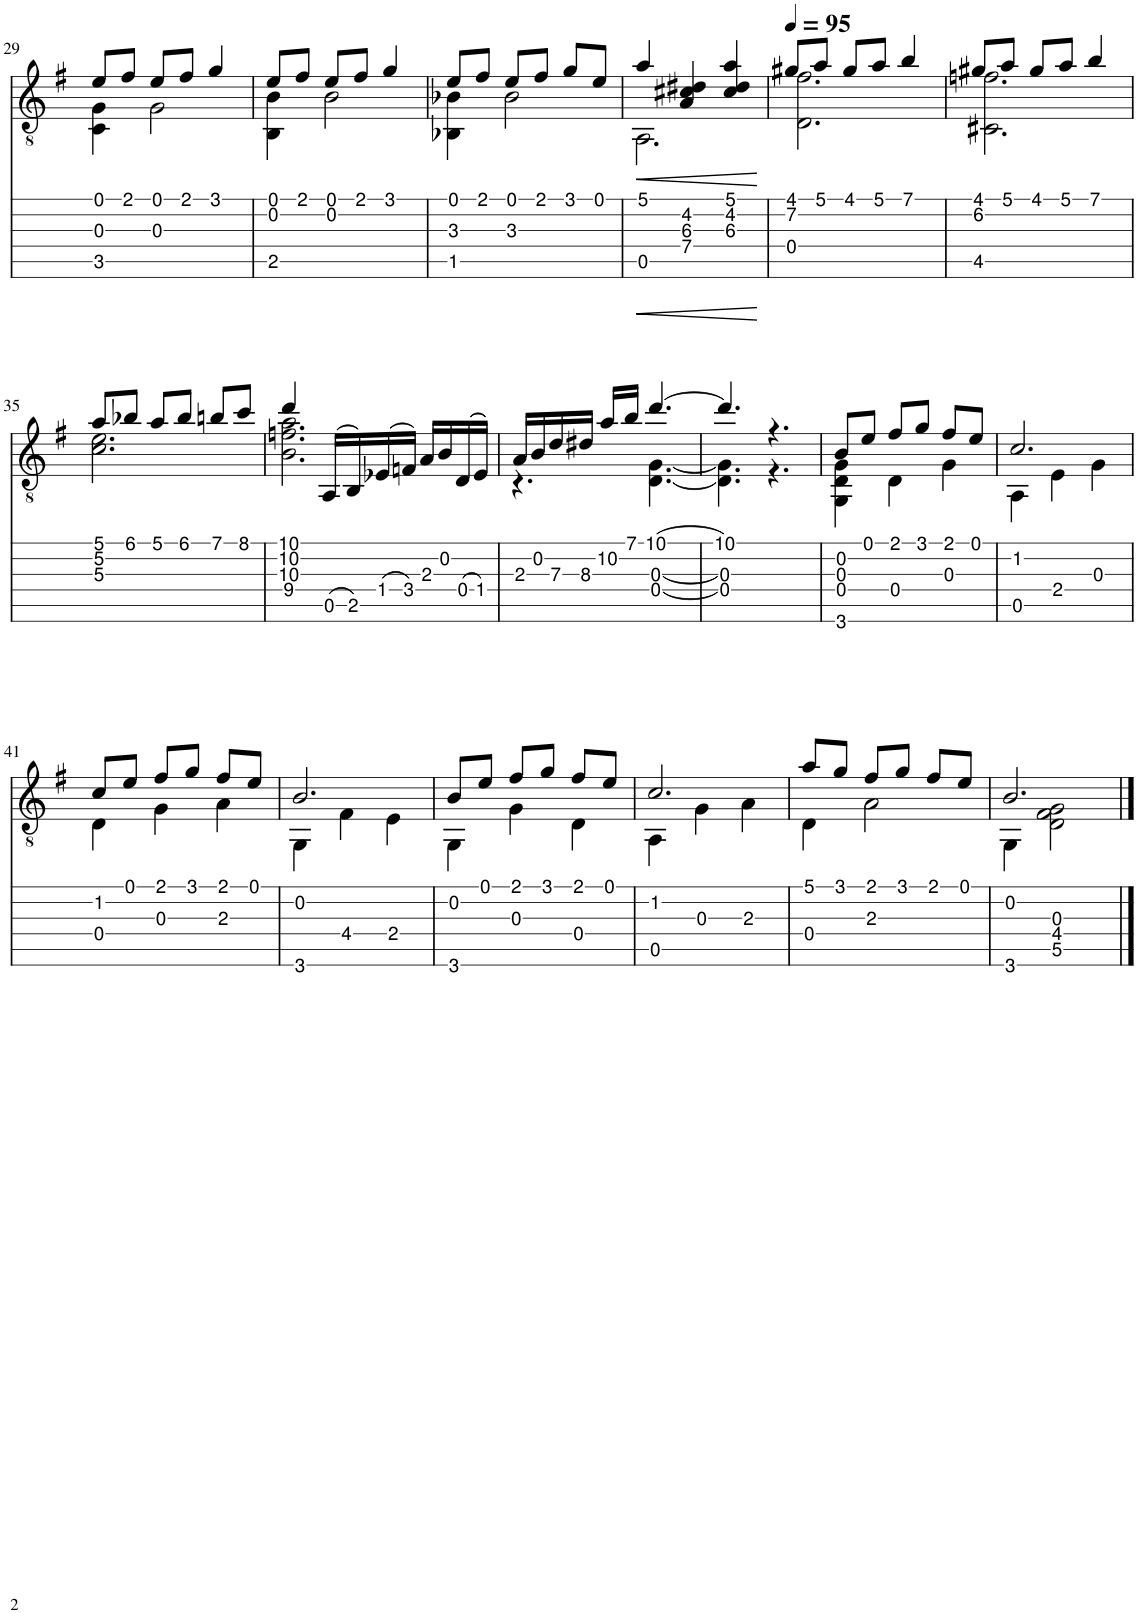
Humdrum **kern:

**kern	**kern	**dynam
*part1	*part1	*part1
*staff2	*staff1	*staff1/2
*I"Guitar	*	*
*I'Guit.	*	*
!!LO:PB:g=z
*	*clefGv2	*
*k[f#]	*k[f#]	*
*M3/4	*M3/4	*
=29	=29	=29
*^	*^	*
8eL	4C 4G	8e/L	4C\ 4G\	.
8f#J	.	8f#/J	.	.
8eL	2G	8e/L	2G\	.
8f#J	.	8f#/J	.	.
4g	.	4g/	.	.
=30	=30	=30	=30	=30
8eL	4BB 4B	8e/L	4BB\ 4B\	.
8f#J	.	8f#/J	.	.
8eL	2B	8e/L	2B\	.
8f#J	.	8f#/J	.	.
4g	.	4g/	.	.
=31	=31	=31	=31	=31
8eL	4BB- 4B-	8e/L	4BB-X\ 4B-X\	.
8f#J	.	8f#/J	.	.
8eL	2B-	8e/L	2B-\	.
8f#J	.	8f#/J	.	.
8gL	.	8g/L	.	.
8eJ	.	8e/J	.	.
=32	=32	=32	=32	=32
!	!	!	!	!LO:HP:b
4a	2.AA	4a/	2.AA\	<
4A 4c# 4d#	.	4A/ 4c#X/ 4d#X/	.	.
4c# 4d# 4a	.	4c#/ 4d#/ 4a/	.	.
*v	*v	*	*	*
*	*v	*v	*
.	.	[
=33	=33	=33
*	*MM95	*
*^	*^	*
8g#L	2.D 2.f#	8g#X/L	2.D\ 2.f#\	.
8aJ	.	8a/J	.	.
8g#L	.	8g#/L	.	.
8aJ	.	8a/J	.	.
4b	.	4b/	.	.
=34	=34	=34	=34	=34
8g#L	2.C# 2.f	8g#X/L	2.C#X\ 2.fn\	.
8aJ	.	8a/J	.	.
8g#L	.	8g#/L	.	.
8aJ	.	8a/J	.	.
4b	.	4b/	.	.
!!LO:LB:g=z	!!
=35	=35	=35	=35	=35
8aL	2.c 2.e	8a/L	2.c\ 2.e\	.
8b-J	.	8b-X/J	.	.
8aL	.	8a/L	.	.
8b-J	.	8b-/J	.	.
8bL	.	8bn/L	.	.
8ccJ	.	8cc/J	.	.
=36	=36	=36	=36	=36
4dd	2.B 2.f 2.a	4dd/	2.B\ 2.fn\ 2.a\	.
16AALL	.	(16AA/LL	.	.
16BBJ	.	16BB/)	.	.
16E-L	.	(16E-X/	.	.
16FJJ	.	16Fn/JJ)	.	.
16ALL	.	16A/LL	.	.
16BJ	.	16B/	.	.
16DL	.	(16D/	.	.
16E-JJ	.	16E-/JJ)	.	.
=37	=37	=37	=37	=37
16ALL	4.r	16A/LL	4.r	.
16BJ	.	16B/	.	.
16dL	.	16d/	.	.
16d#JJ	.	16d#X/JJ	.	.
16aLL	.	16a/LL	.	.
16bJJ	.	16b/JJ	.	.
[4.dd	[4.D [4.G	[4.dd/	[4.D\ [4.G\	.
=38	=38	=38	=38	=38
4.dd]	4.D] 4.G]	4.dd/]	4.D\] 4.G\]	.
4.r	4.r	4.r	4.r	.
=39	=39	=39	=39	=39
8BL	4GG 4D 4G	8B/L	4GG\ 4D\ 4G\	.
8eJ	.	8e/J	.	.
8f#L	4D	8f#/L	4D\	.
8gJ	.	8g/J	.	.
8f#L	4G	8f#/L	4G\	.
8eJ	.	8e/J	.	.
=40	=40	=40	=40	=40
2.c	4AA	2.c/	4AA\	.
.	4E	.	4E\	.
.	4G	.	4G\	.
!!LO:LB:g=z	!!
=41	=41	=41	=41	=41
8cL	4D	8c/L	4D\	.
8eJ	.	8e/J	.	.
8f#L	4G	8f#/L	4G\	.
8gJ	.	8g/J	.	.
8f#L	4A	8f#/L	4A\	.
8eJ	.	8e/J	.	.
=42	=42	=42	=42	=42
2.B	4GG	2.B/	4GG\	.
.	4F#	.	4F#\	.
.	4E	.	4E\	.
=43	=43	=43	=43	=43
8BL	4GG	8B/L	4GG\	.
8eJ	.	8e/J	.	.
8f#L	4G	8f#/L	4G\	.
8gJ	.	8g/J	.	.
8f#L	4D	8f#/L	4D\	.
8eJ	.	8e/J	.	.
=44	=44	=44	=44	=44
2.c	4AA	2.c/	4AA\	.
.	4G	.	4G\	.
.	4A	.	4A\	.
=45	=45	=45	=45	=45
8aL	4D	8a/L	4D\	.
8gJ	.	8g/J	.	.
8f#L	2A	8f#/L	2A\	.
8gJ	.	8g/J	.	.
8f#L	.	8f#/L	.	.
8eJ	.	8e/J	.	.
=46	=46	=46	=46	=46
2.B	4GG	2.B/	4GG\	.
.	2D 2F# 2G	.	2D\ 2F#\ 2G\	.
*v	*v	*	*	*
*	*v	*v	*
==	==	==
*-	*-	*-
